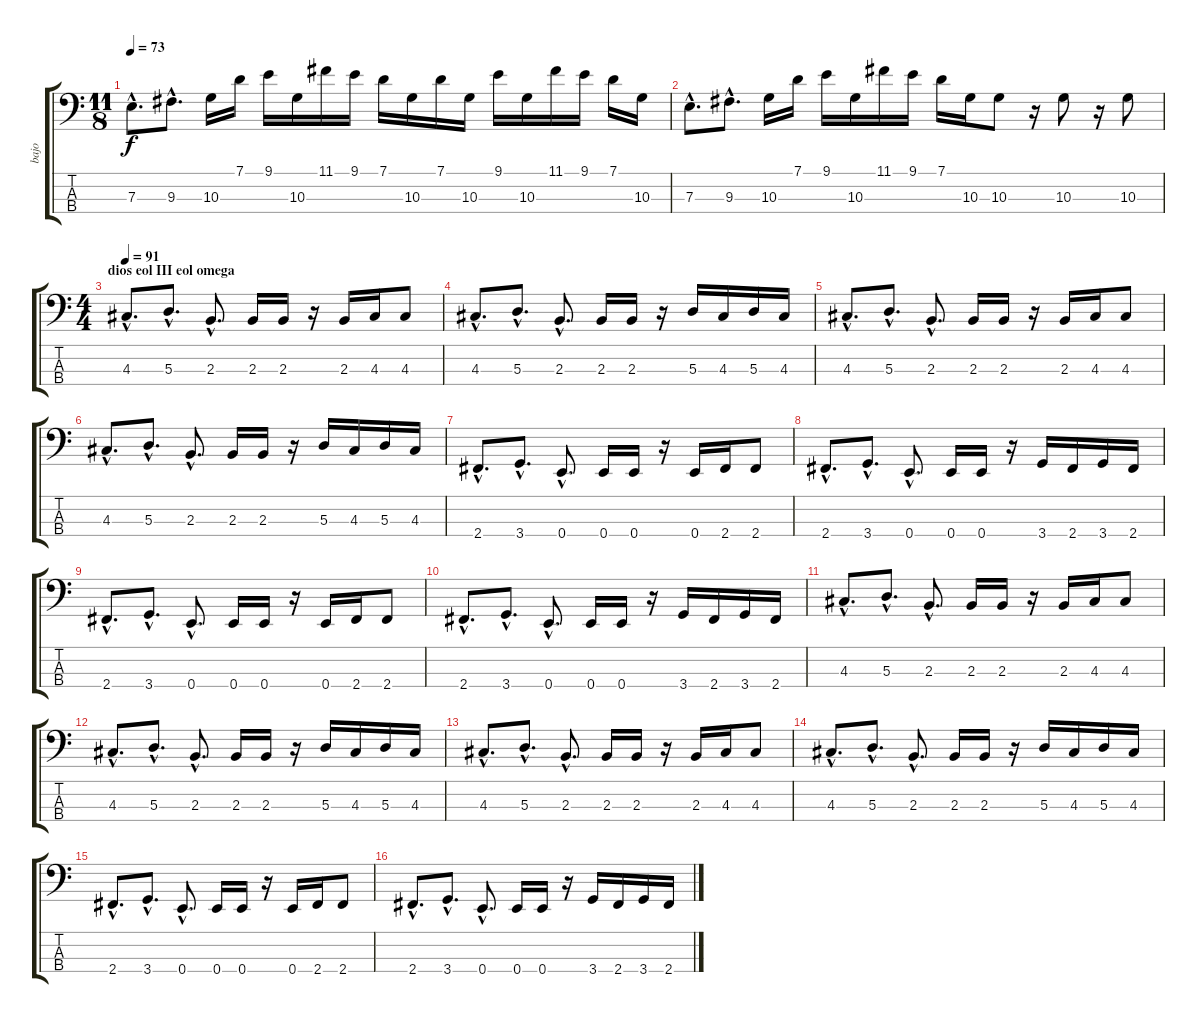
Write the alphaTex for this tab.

\track ("bajo" "bajo") {instrument electricbasspick}
\staff {score tabs}
\tuning (G2 D2 A1 E1) {hide}
\ts (11 8)
\tempo 73
\clef f4
\ks c
7.3{hac}.8{d dy f} 9.3{hac}.8{d} 10.3.16 7.1.16 9.1.16 10.3.16 11.1.16 9.1.16 7.1.16 10.3.16 7.1.16 10.3.16 9.1.16 10.3.16 11.1.16 9.1.16 7.1.16 10.3.16 |
7.3{hac}.8{d} 9.3{hac}.8{d} 10.3.16 7.1.16 9.1.16 10.3.16 11.1.16 9.1.16 7.1.16 10.3.16 10.3.8 r.16 10.3.8 r.16 10.3.8 |
\ts (4 4)
\section ("" "dios eol III eol omega")
\tempo 91
4.3{hac}.8{d} 5.3{hac}.8{d} 2.3{hac}.8{d} 2.3.16 2.3.16 r.16 2.3.16 4.3.16 4.3.8 |
4.3{hac}.8{d} 5.3{hac}.8{d} 2.3{hac}.8{d} 2.3.16 2.3.16 r.16 5.3.16 4.3.16 5.3.16 4.3.16 |
4.3{hac}.8{d} 5.3{hac}.8{d} 2.3{hac}.8{d} 2.3.16 2.3.16 r.16 2.3.16 4.3.16 4.3.8 |
4.3{hac}.8{d} 5.3{hac}.8{d} 2.3{hac}.8{d} 2.3.16 2.3.16 r.16 5.3.16 4.3.16 5.3.16 4.3.16 |
2.4{hac}.8{d} 3.4{hac}.8{d} 0.4{hac}.8{d} 0.4.16 0.4.16 r.16 0.4.16 2.4.16 2.4.8 |
2.4{hac}.8{d} 3.4{hac}.8{d} 0.4{hac}.8{d} 0.4.16 0.4.16 r.16 3.4.16 2.4.16 3.4.16 2.4.16 |
2.4{hac}.8{d} 3.4{hac}.8{d} 0.4{hac}.8{d} 0.4.16 0.4.16 r.16 0.4.16 2.4.16 2.4.8 |
2.4{hac}.8{d} 3.4{hac}.8{d} 0.4{hac}.8{d} 0.4.16 0.4.16 r.16 3.4.16 2.4.16 3.4.16 2.4.16 |
4.3{hac}.8{d} 5.3{hac}.8{d} 2.3{hac}.8{d} 2.3.16 2.3.16 r.16 2.3.16 4.3.16 4.3.8 |
4.3{hac}.8{d} 5.3{hac}.8{d} 2.3{hac}.8{d} 2.3.16 2.3.16 r.16 5.3.16 4.3.16 5.3.16 4.3.16 |
4.3{hac}.8{d} 5.3{hac}.8{d} 2.3{hac}.8{d} 2.3.16 2.3.16 r.16 2.3.16 4.3.16 4.3.8 |
4.3{hac}.8{d} 5.3{hac}.8{d} 2.3{hac}.8{d} 2.3.16 2.3.16 r.16 5.3.16 4.3.16 5.3.16 4.3.16 |
2.4{hac}.8{d} 3.4{hac}.8{d} 0.4{hac}.8{d} 0.4.16 0.4.16 r.16 0.4.16 2.4.16 2.4.8 |
2.4{hac}.8{d} 3.4{hac}.8{d} 0.4{hac}.8{d} 0.4.16 0.4.16 r.16 3.4.16 2.4.16 3.4.16 2.4.16
